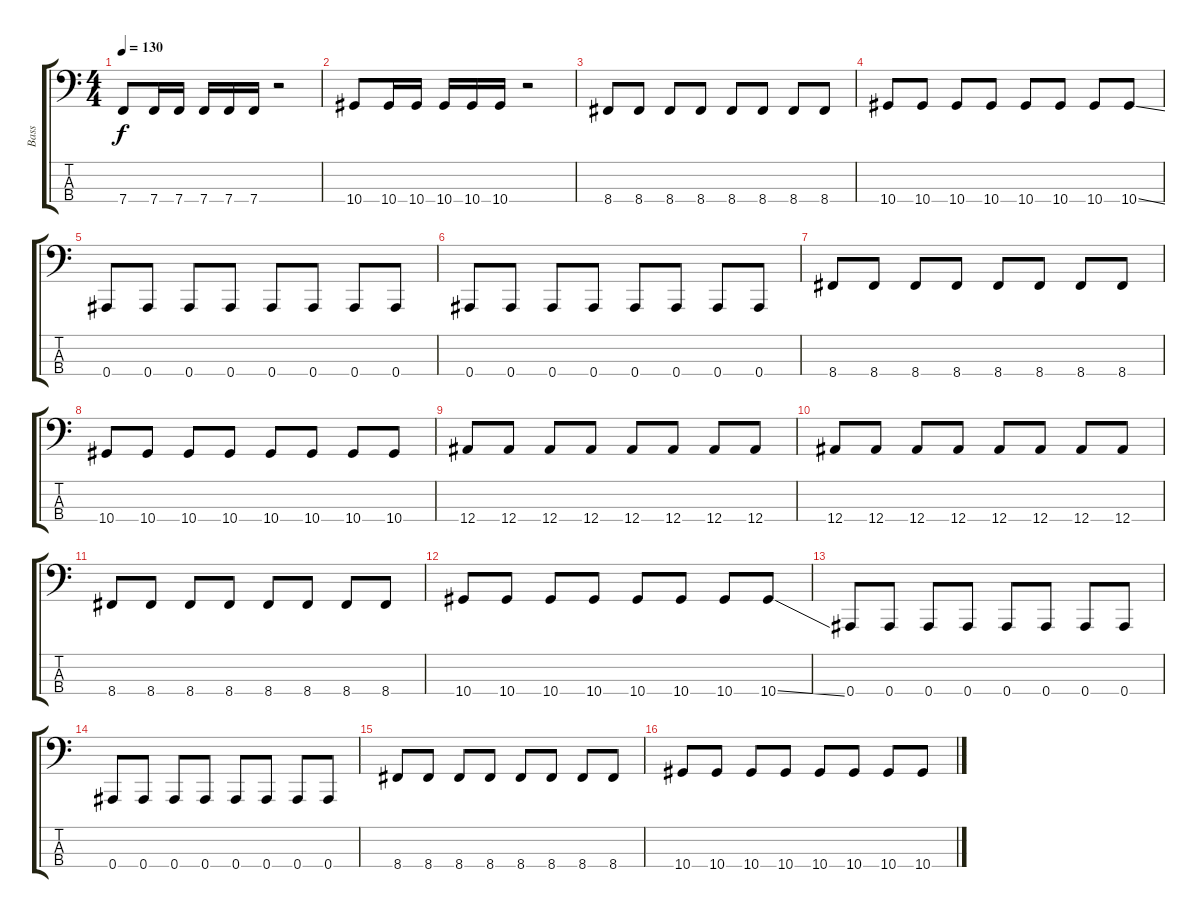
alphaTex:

\track ("Bass" "Bass") {instrument electricbasspick}
\staff {score tabs}
\tuning (Eb2 Bb1 F1 Bb0) {hide}
\ts (4 4)
\tempo 130
\clef f4
\ks c
7.4.8{dy f} 7.4.16 7.4.16 7.4.16 7.4.16 7.4.16 r.2 |
10.4.8 10.4.16 10.4.16 10.4.16 10.4.16 10.4.16 r.2 |
8.4.8 8.4.8 8.4.8 8.4.8 8.4.8 8.4.8 8.4.8 8.4.8 |
10.4.8 10.4.8 10.4.8 10.4.8 10.4.8 10.4.8 10.4.8 10.4{ss}.8 |
0.4.8 0.4.8 0.4.8 0.4.8 0.4.8 0.4.8 0.4.8 0.4.8 |
0.4.8 0.4.8 0.4.8 0.4.8 0.4.8 0.4.8 0.4.8 0.4.8 |
8.4.8 8.4.8 8.4.8 8.4.8 8.4.8 8.4.8 8.4.8 8.4.8 |
10.4.8 10.4.8 10.4.8 10.4.8 10.4.8 10.4.8 10.4.8 10.4.8 |
12.4.8 12.4.8 12.4.8 12.4.8 12.4.8 12.4.8 12.4.8 12.4.8 |
12.4.8 12.4.8 12.4.8 12.4.8 12.4.8 12.4.8 12.4.8 12.4.8 |
8.4.8 8.4.8 8.4.8 8.4.8 8.4.8 8.4.8 8.4.8 8.4.8 |
10.4.8 10.4.8 10.4.8 10.4.8 10.4.8 10.4.8 10.4.8 10.4{ss}.8 |
0.4.8 0.4.8 0.4.8 0.4.8 0.4.8 0.4.8 0.4.8 0.4.8 |
0.4.8 0.4.8 0.4.8 0.4.8 0.4.8 0.4.8 0.4.8 0.4.8 |
8.4.8 8.4.8 8.4.8 8.4.8 8.4.8 8.4.8 8.4.8 8.4.8 |
10.4.8 10.4.8 10.4.8 10.4.8 10.4.8 10.4.8 10.4.8 10.4.8
